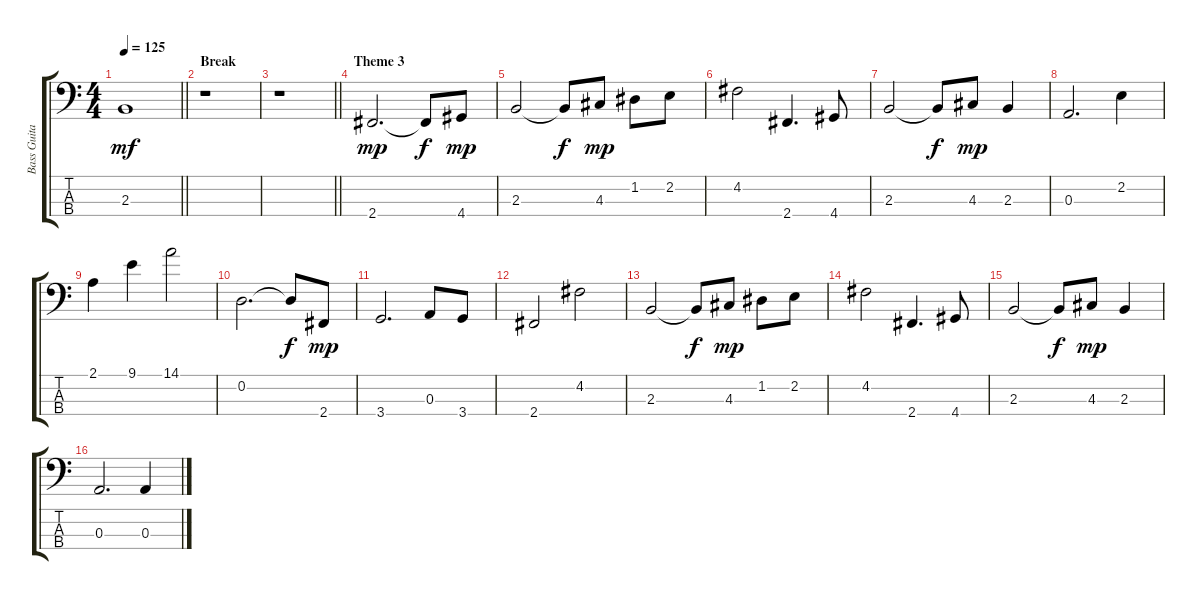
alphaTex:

\track ("Bass Guitar" "Bass Guita") {instrument electricbassfinger}
\staff {score tabs}
\tuning (G2 D2 A1 E1) {hide}
\ts (4 4)
\tempo 125
\clef f4
\barLineRight lightlight
\ks c
2.3.1{dy mf} |
\section ("" "Break")
r.1 |
\barLineRight lightlight
r.1 |
\section ("" "Theme 3")
2.4.2{d dy mp} 2.4{t}.8{dy f} 4.4.8{dy mp} |
2.3.2 2.3{t}.8{dy f} 4.3.8{dy mp} 1.2.8 2.2.8 |
4.2.2 2.4.4{d} 4.4.8 |
2.3.2 2.3{t}.8{dy f} 4.3.8{dy mp} 2.3.4 |
0.3.2{d} 2.2.4 |
2.1.4 9.1.4 14.1.2 |
0.2.2{d} 0.2{t}.8{dy f} 2.4.8{dy mp} |
3.4.2{d} 0.3.8 3.4.8 |
2.4.2 4.2.2 |
2.3.2 2.3{t}.8{dy f} 4.3.8{dy mp} 1.2.8 2.2.8 |
4.2.2 2.4.4{d} 4.4.8 |
2.3.2 2.3{t}.8{dy f} 4.3.8{dy mp} 2.3.4 |
0.3.2{d} 0.3.4
